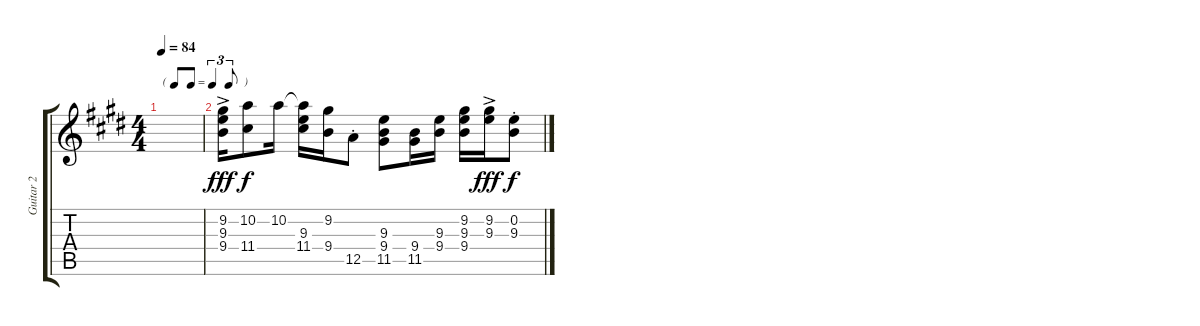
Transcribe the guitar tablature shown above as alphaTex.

\track ("Guitar 2" "Guitar 2") {instrument acousticguitarnylon}
\staff {score tabs}
\tuning (E4 B3 G3 D3 A2 E2) {hide}
\ts (4 4)
\tf triplet8th
\tempo 84
\clef g2
\ks e
|
(9.2{ac} 9.3{ac} 9.4{ac}).16{dy fff} (10.2 11.4).8{dy f} 10.2.16 (10.2{t} 9.3 11.4).16 (9.2 9.4).16 12.5{st}.8 (9.3 9.4 11.5).8 (9.4 11.5).16 (9.3 9.4).16 (9.2 9.3 9.4).16 (9.2{ac} 9.3{ac}).16{dy fff} (0.2{st} 9.3{st}).8{dy f}
